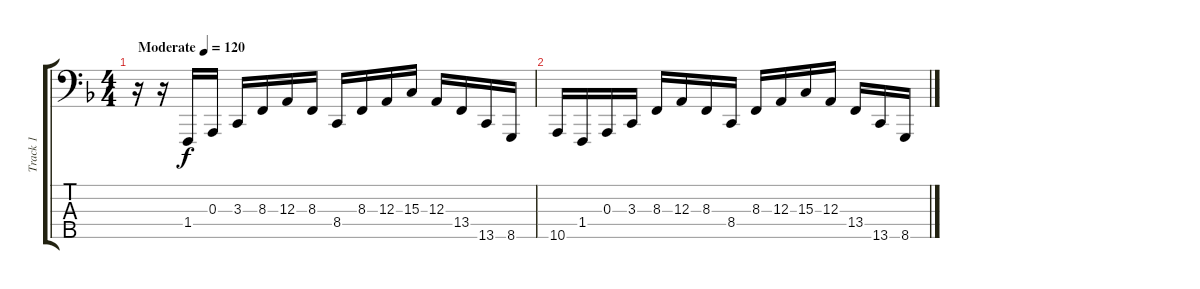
\track ("Track 1" "Track 1") {instrument harpsichord}
\staff {score tabs}
\tuning (G2 D2 A1 E1 B0) {hide}
\ts (4 4)
\tempo (120 "Moderate")
\clef f4
\ks f
r.16{dy f instrument harpsichord} r.16 1.4.16 0.3.16 3.3.16 8.3.16 12.3.16 8.3.16 8.4.16 8.3.16 12.3.16 15.3.16 12.3.16 13.4.16 13.5.16 8.5.16 |
10.5.16 1.4.16 0.3.16 3.3.16 8.3.16 12.3.16 8.3.16 8.4.16 8.3.16 12.3.16 15.3.16 12.3.16 13.4.16 13.5.16 8.5.16
